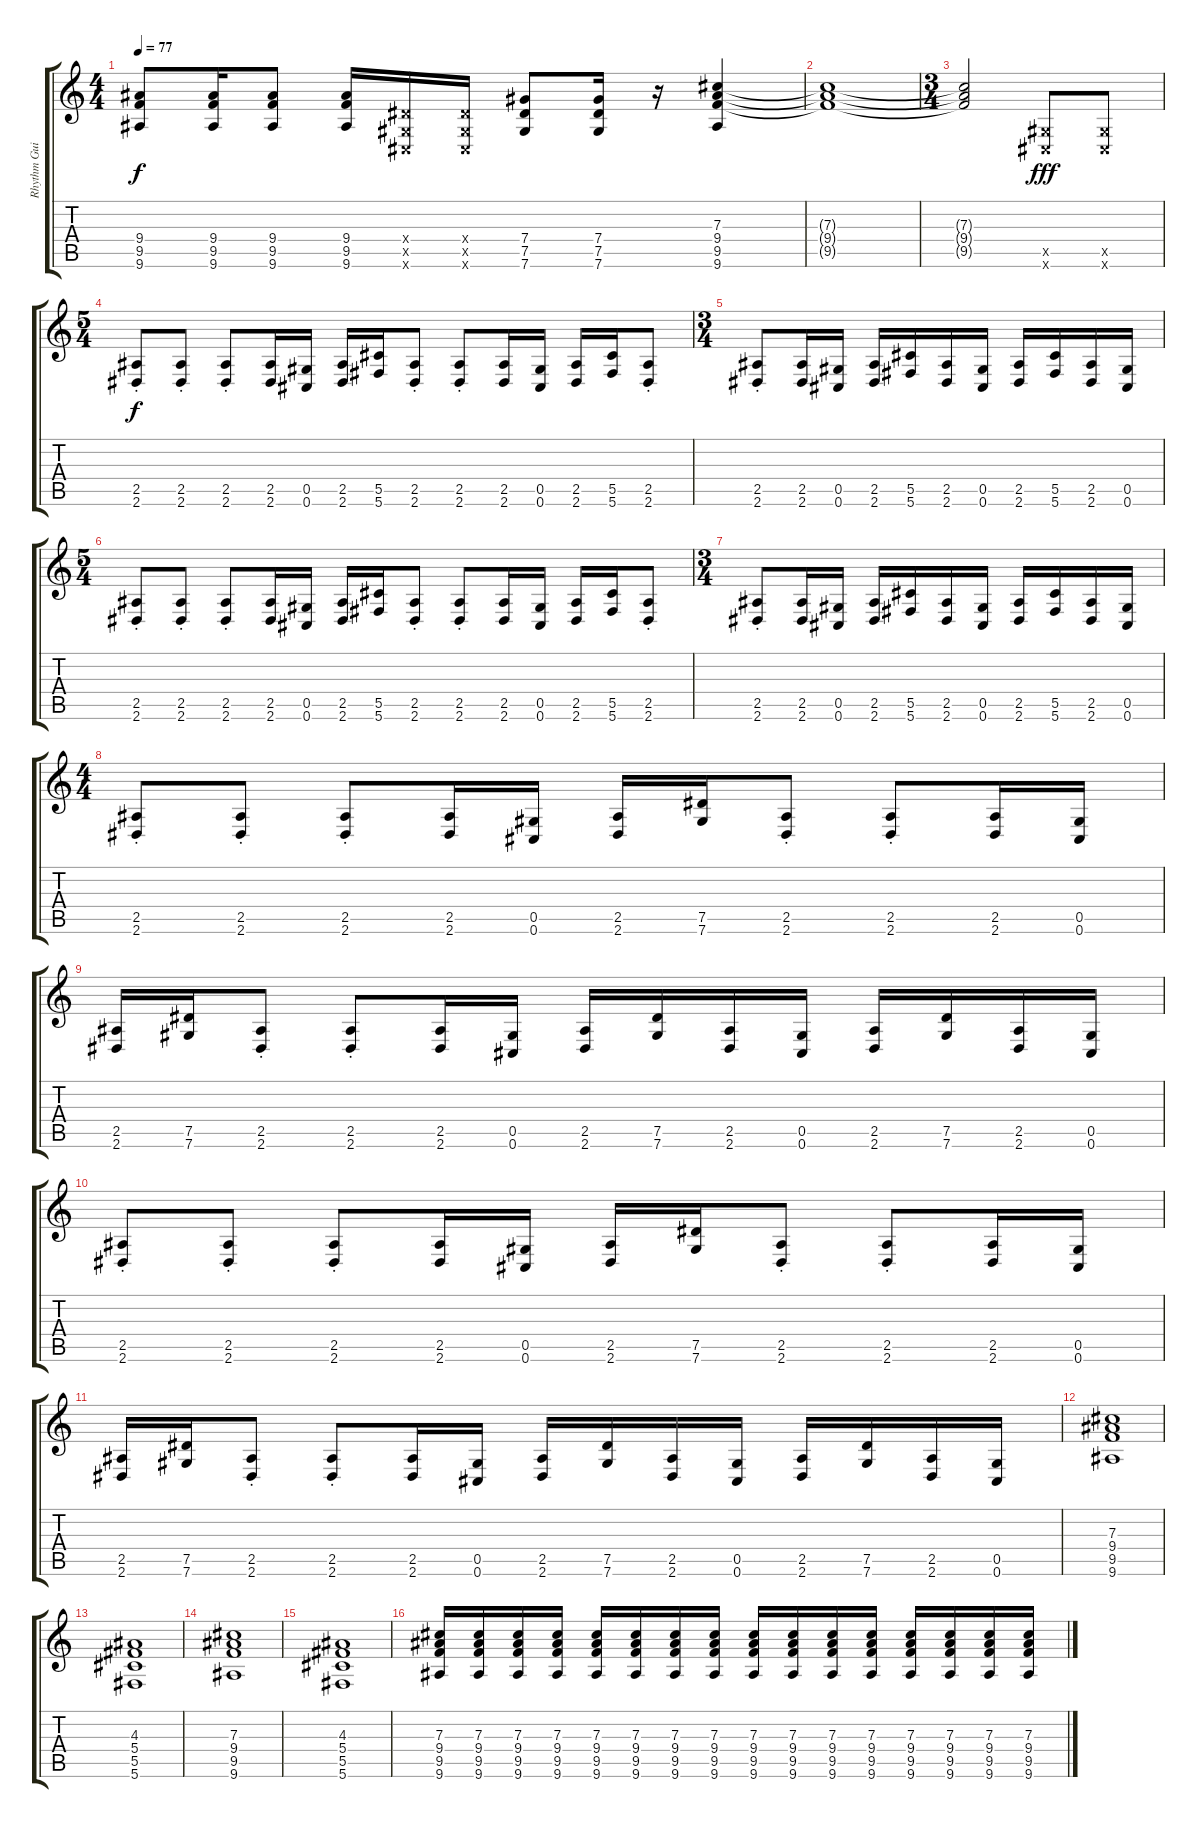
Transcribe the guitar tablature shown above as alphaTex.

\track ("Rhythm Guitar" "Rhythm Gui") {instrument overdrivenguitar}
\staff {score tabs}
\tuning (Eb4 Bb3 Gb3 Db3 Ab2 Db2) {hide}
\ts (4 4)
\tempo 77
\clef g2
\ks c
(9.4 9.5 9.6).8{dy f instrument overdrivenguitar} (9.4 9.5 9.6).16 (9.4 9.5 9.6).8 (9.4 9.5 9.6).16 (2.4{x} 0.5{x} 0.6{x}).16 (2.4{x} 0.5{x} 0.6{x}).16 (7.4 7.5 7.6).8 (7.4 7.5 7.6).16 r.16 (7.3 9.4 9.5 9.6).4 |
(7.3{t} 9.4{t} 9.5{t}).1 |
\ts (3 4)
(7.3{t} 9.4{t} 9.5{t}).2 (0.5{x} 0.6{x}).8{dy fff} (0.5{x} 0.6{x}).8 |
\ts (5 4)
(2.5{st} 2.6{st}).8{dy f} (2.5{st} 2.6{st}).8 (2.5{st} 2.6{st}).8 (2.5 2.6).16 (0.5 0.6).16 (2.5 2.6).16 (5.5 5.6).16 (2.5{st} 2.6{st}).8 (2.5{st} 2.6{st}).8 (2.5 2.6).16 (0.5 0.6).16 (2.5 2.6).16 (5.5 5.6).16 (2.5{st} 2.6{st}).8 |
\ts (3 4)
(2.5{st} 2.6{st}).8 (2.5 2.6).16 (0.5 0.6).16 (2.5 2.6).16 (5.5 5.6).16 (2.5 2.6).16 (0.5 0.6).16 (2.5 2.6).16 (5.5 5.6).16 (2.5 2.6).16 (0.5 0.6).16 |
\ts (5 4)
(2.5{st} 2.6{st}).8 (2.5{st} 2.6{st}).8 (2.5{st} 2.6{st}).8 (2.5 2.6).16 (0.5 0.6).16 (2.5 2.6).16 (5.5 5.6).16 (2.5{st} 2.6{st}).8 (2.5{st} 2.6{st}).8 (2.5 2.6).16 (0.5 0.6).16 (2.5 2.6).16 (5.5 5.6).16 (2.5{st} 2.6{st}).8 |
\ts (3 4)
(2.5{st} 2.6{st}).8 (2.5 2.6).16 (0.5 0.6).16 (2.5 2.6).16 (5.5 5.6).16 (2.5 2.6).16 (0.5 0.6).16 (2.5 2.6).16 (5.5 5.6).16 (2.5 2.6).16 (0.5 0.6).16 |
\ts (4 4)
(2.5{st} 2.6{st}).8 (2.5{st} 2.6{st}).8 (2.5{st} 2.6{st}).8 (2.5 2.6).16 (0.5 0.6).16 (2.5 2.6).16 (7.5 7.6).16 (2.5{st} 2.6{st}).8 (2.5{st} 2.6{st}).8 (2.5 2.6).16 (0.5 0.6).16 |
(2.5 2.6).16 (7.5 7.6).16 (2.5{st} 2.6{st}).8 (2.5{st} 2.6{st}).8 (2.5 2.6).16 (0.5 0.6).16 (2.5 2.6).16 (7.5 7.6).16 (2.5 2.6).16 (0.5 0.6).16 (2.5 2.6).16 (7.5 7.6).16 (2.5 2.6).16 (0.5 0.6).16 |
(2.5{st} 2.6{st}).8 (2.5{st} 2.6{st}).8 (2.5{st} 2.6{st}).8 (2.5 2.6).16 (0.5 0.6).16 (2.5 2.6).16 (7.5 7.6).16 (2.5{st} 2.6{st}).8 (2.5{st} 2.6{st}).8 (2.5 2.6).16 (0.5 0.6).16 |
(2.5 2.6).16 (7.5 7.6).16 (2.5{st} 2.6{st}).8 (2.5{st} 2.6{st}).8 (2.5 2.6).16 (0.5 0.6).16 (2.5 2.6).16 (7.5 7.6).16 (2.5 2.6).16 (0.5 0.6).16 (2.5 2.6).16 (7.5 7.6).16 (2.5 2.6).16 (0.5 0.6).16 |
(7.3 9.4 9.5 9.6).1 |
(4.3 5.4 5.5 5.6).1 |
(7.3 9.4 9.5 9.6).1 |
(4.3 5.4 5.5 5.6).1 |
(7.3 9.4 9.5 9.6).16 (7.3 9.4 9.5 9.6).16 (7.3 9.4 9.5 9.6).16 (7.3 9.4 9.5 9.6).16 (7.3 9.4 9.5 9.6).16 (7.3 9.4 9.5 9.6).16 (7.3 9.4 9.5 9.6).16 (7.3 9.4 9.5 9.6).16 (7.3 9.4 9.5 9.6).16 (7.3 9.4 9.5 9.6).16 (7.3 9.4 9.5 9.6).16 (7.3 9.4 9.5 9.6).16 (7.3 9.4 9.5 9.6).16 (7.3 9.4 9.5 9.6).16 (7.3 9.4 9.5 9.6).16 (7.3 9.4 9.5 9.6).16
